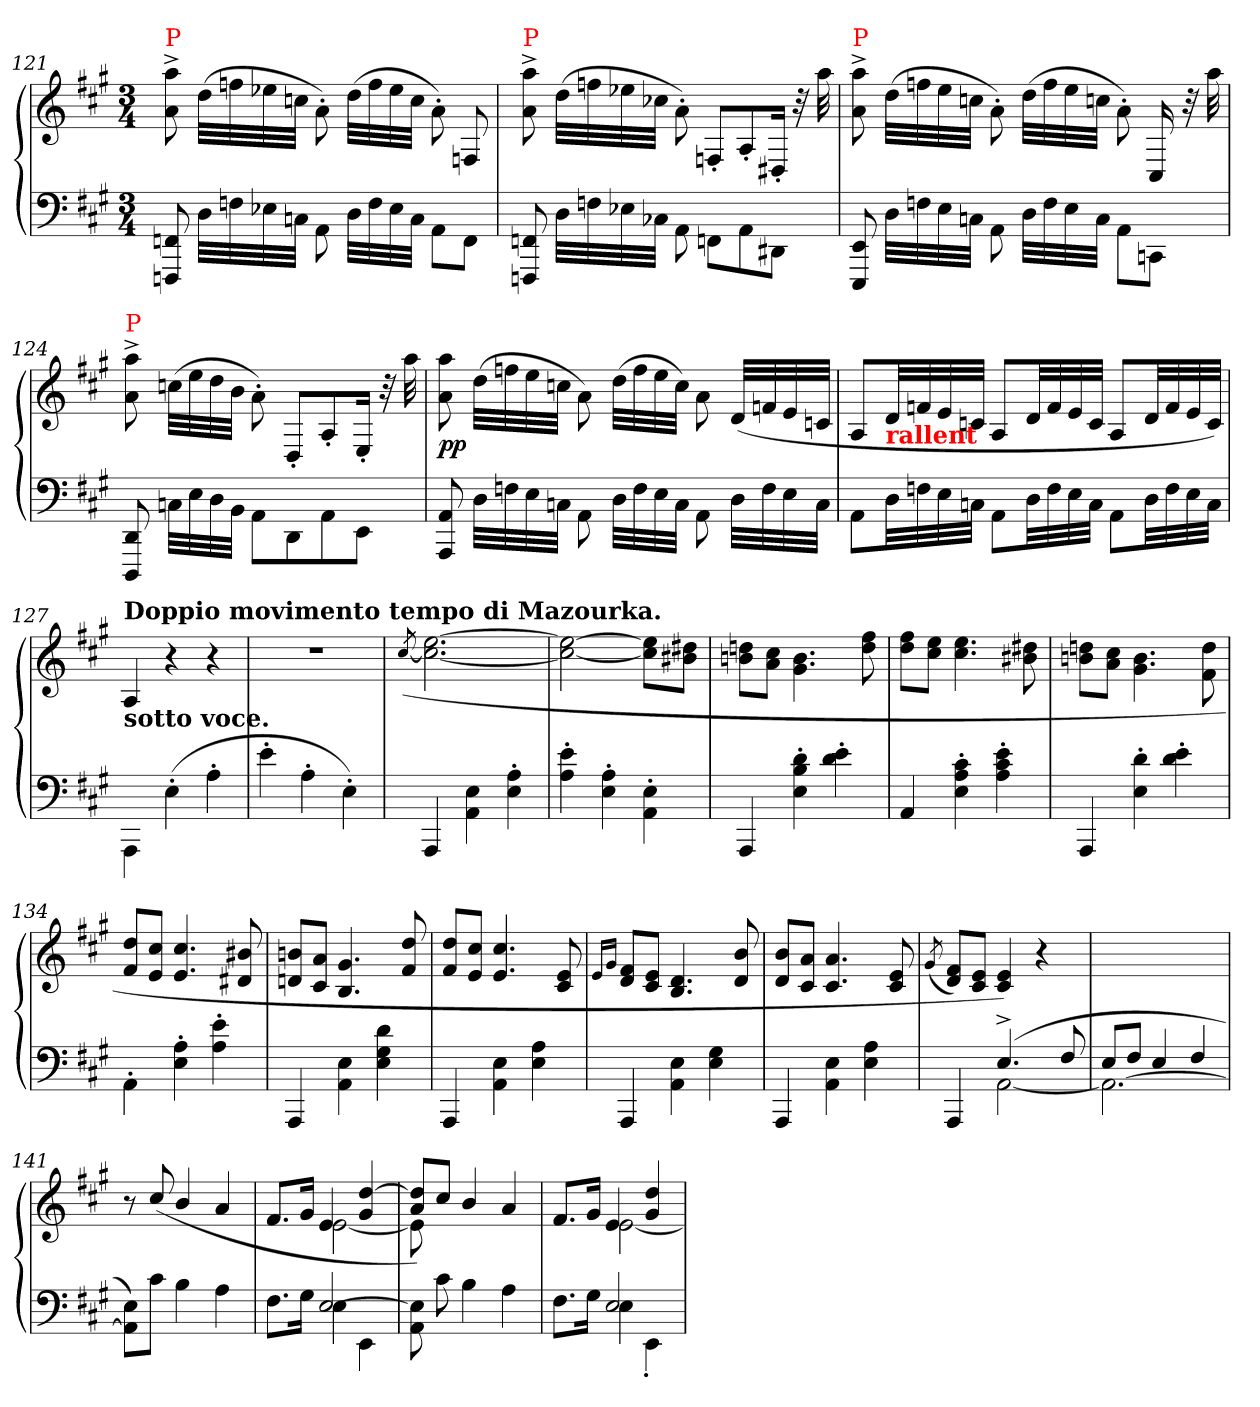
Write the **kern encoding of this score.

**kern	**kern	**dynam
*part1	*part1	*part1
*staff2	*staff1	*staff1/2
*clefF4	*clefG2	*
*k[f#c#g#]	*k[f#c#g#]	*
*M3/4	*M3/4	*
=121	=121	=121
!	!LO:TX:a:color=red:t=P	!
8FFn 8FFFn	8aa^< 8a^<	.
32DLLL	(>32ddLLL	.
32Fn	32ffn	.
32E-X	32ee-X	.
32CnJJJ	32ccnJJJ	.
8AA\	8a'\)	.
32DLLL	(>32ddLLL	.
32F	32ff	.
32E-	32ee-	.
32CJJJ	32ccJJJ	.
8AA\L	8a'\)	.
8FF\J	8Fn/	.
=122	=122	=122
!	!LO:TX:a:color=red:t=P	!
8FFn 8FFFn	8aa^< 8a^<	.
32DLLL	(>32ddLLL	.
32Fn	32ffn	.
32E-X	32ee-X	.
32C-XJJJ	32cc-XJJJ	.
8AA\	8a'>\)	.
8FFn\L	8Fn'>/L	.
8AA\	8A'>/	.
8DD#XJ	16D#X'>Jk	.
.	32r	.
.	32aa	.
=123	=123	=123
!	!LO:TX:a:color=red:t=P	!
8EE 8EEE	8aa^< 8a^<	.
32DLLL	(>32ddLLL	.
32Fn	32ffn	.
32E	32ee	.
32CnJJJ	32ccnJJJ	.
8AA\	8a'\)	.
32DLLL	(>32ddLLL	.
32F	32ff	.
32E	32ee	.
32CJJJ	32ccnJJJ	.
8AA\L	8a'\)	.
8CC\J	16C#/	.
.	32r	.
.	32aa	.
=124	=124	=124
!	!LO:TX:a:color=red:t=P	!
8DD 8DDD	8aa^< 8a^<	.
32Cn\LLL	(>32ccnLLL	.
32E	32ee	.
32D	32dd	.
32BBJJJ	32bJJJ	.
8AA\L	8a'\)	.
8DD\	8D'>/L	.
8AA\	8A'>/	.
8EE\J	16E'>/Jk	.
.	32r	.
.	32aa	.
=125	=125	=125
8AA 8AAA	8aa 8a	pp
32DLLL	(>32ddLLL	.
32Fn	32ffn	.
32E	32ee	.
32CnJJJ	32ccnJJJ	.
8AA\	8a\)	.
32DLLL	(>32ddLLL	.
32F	32ff	.
32E	32ee	.
32CJJJ	32ccJJJ)	.
8AA\	8a\	.
32DLLL	(>32dLLL	.
32F	32fn	.
32E	32e	.
32CJJJ	32cnJJJ	.
=126	=126	=126
8AA\L	8A/L	.
!	!LO:TX:b:B:color=red:t=rallent	!
32DLL	32dLL	.
32Fn	32fn	.
32E	32e	.
32CnJJJ	32cnJJJ	.
8AA\L	8A/L	.
32DLL	32dLL	.
32F	32f	.
32E	32e	.
32CJJJ	32cJJJ	.
8AA\L	8A/L	.
32DLL	32dLL	.
32F	32f	.
32E	32e	.
32CJJJ	32cJJJ)	.
=127	=127	=127
!	!LO:TX:a:B:t=Doppio movimento tempo di Mazourka.	!
!	!LO:TX:b:B:t=sotto voce.	!
4AAA\	4A/	.
(>4E'	4r	.
4A'	4r	.
=128	=128	=128
4e'	2.rdd	.
4A'	.	.
4E')	.	.
=129	=129	=129
.	(>[8qcc#/	.
4AAA	[2.ee 2.cc#_	.
4E\ 4AA\	.	.
4A' 4E'	.	.
=130	=130	=130
4e' 4A'	2ee_ 2cc#_	.
4A' 4E'	.	.
4E'\ 4AA'\	8ee] 8cc#]L	.
.	8dd#X 8b#XJ	.
=131	=131	=131
4AAA	8ddn 8bnL	.
.	8cc# 8aJ	.
4d' 4B' 4E'	4.b\ 4.g#\	.
4e' 4d'	.	.
.	8ff# 8dd	.
=132	=132	=132
4AA	8ff# 8ddL	.
.	8ee 8cc#J	.
4c#' 4A' 4E'	4.ee 4.cc#	.
4e' 4c#' 4A'	.	.
.	8dd#X 8b#X	.
=133	=133	=133
4AAA	8ddn 8bnL	.
.	8cc# 8aJ	.
4d' 4E'	4.b\ 4.g#\	.
4e' 4d'	.	.
.	8dd\ 8f#\	.
=134	=134	=134
4AA'\	8dd 8f#L	.
.	8cc# 8eJ	.
4A' 4E'	4.cc# 4.e	.
4e' 4A'	.	.
.	8b#X 8d#X	.
=135	=135	=135
4AAA	8bn 8dnL	.
.	8a 8c#J	.
4E\ 4AA\	4.g# 4.B	.
4d 4G# 4E	.	.
.	8dd 8f#	.
=136	=136	=136
4AAA	8dd 8f#L	.
.	8cc# 8eJ	.
4E\ 4AA\	4.cc# 4.e	.
4A 4E	.	.
.	8e 8c#	.
=137	=137	=137
.	16qqe/LL	.
.	16qqg#/JJ	.
4AAA	8f# 8dL	.
.	8e 8c#J	.
4E\ 4AA\	4.d 4.B	.
4G#\ 4E\	.	.
.	8b 8d	.
=138	=138	=138
4AAA	8b 8dL	.
.	8a 8c#J	.
4E\ 4AA\	4.a 4.c#	.
4A 4E	.	.
.	8e 8c#	.
=139	=139	=139
.	(<8qg#/	.
*^	*	*
4AAA	4ryy	8f# 8dL)	.
.	.	8e 8c#J	.
(>4.E^	[2AA	4e 4c#)	.
.	.	4r	.
8F#	.	.	.
=140	=140	=140	=140
2.AA\_	8E/L	2.ryy	.
.	8F#/J	.	.
.	4E/	.	.
.	4F#/	.	.
*v	*v	*	*
=141	=141	=141
8E 8AA]L)	8r	.
8c#J	(>8cc#/	.
4B	4b/	.
4A	4a/	.
=142	=142	=142
*^	*^	*
4ryy	8.F#L	8.f#L	4ryy	.
.	16G#Jk	16g#Jk	.	.
[2E	4E	4e	[2e	.
.	4EE	[4dd 4g#	.	.
*v	*v	*	*	*
=143	=143	=143	=143
8E]\ 8AA\	8dd] 8aL)	8e]	.
8c#	8cc#J	8ryy	.
4B	4b/	2ryy	.
4A	4a/	.	.
=144	=144	=144	=144
*^	*	*	*
4ryy	8.F#L	8.f#L	4ryy	.
.	16G#Jk	16g#Jk	.	.
2E	4E	4e	[2e	.
.	4EE'>	4dd 4g#	.	.
*v	*v	*	*	*
*	*v	*v	*
=	=	=
*-	*-	*-
